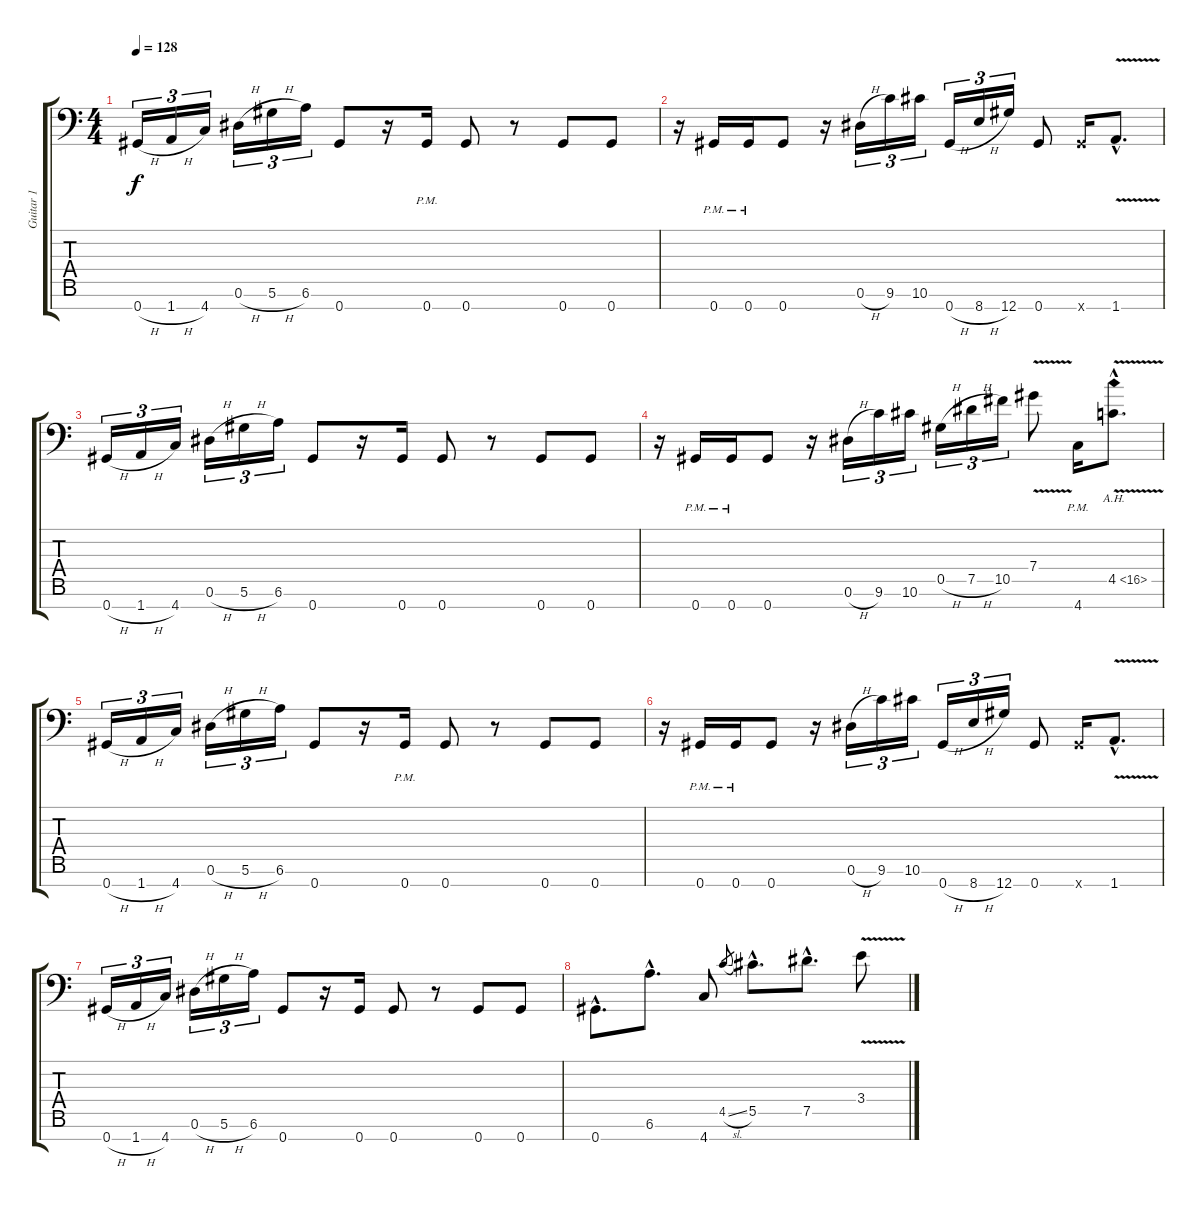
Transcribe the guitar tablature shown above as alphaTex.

\track ("Guitar 1" "Guitar 1") {instrument distortionguitar}
\staff {score tabs}
\tuning (Eb4 Bb3 Gb3 Db3 Ab2 Eb2 Ab1) {hide}
\ts (4 4)
\tempo 128
\clef f4
\ks c
0.7{h}.16{tu (3 2) dy f} 1.7{h}.16{tu (3 2)} 4.7.16{tu (3 2)} 0.6{h}.16{tu (3 2)} 5.6{h}.16{tu (3 2)} 6.6.16{tu (3 2)} 0.7.8 r.16 0.7{pm}.16 0.7.8 r.8 0.7.8 0.7.8 |
r.16 0.7{pm}.16 0.7{pm}.16 0.7.8 r.16 0.6{h}.16{tu (3 2)} 9.6.16{tu (3 2)} 10.6.16{tu (3 2)} 0.7{h}.16{tu (3 2)} 8.7{h}.16{tu (3 2)} 12.7.16{tu (3 2)} 0.7.8 0.7{x}.16 1.7{v hac}.8{d} |
0.7{h}.16{tu (3 2)} 1.7{h}.16{tu (3 2)} 4.7.16{tu (3 2)} 0.6{h}.16{tu (3 2)} 5.6{h}.16{tu (3 2)} 6.6.16{tu (3 2)} 0.7.8 r.16 0.7.16 0.7.8 r.8 0.7.8 0.7.8 |
r.16 0.7{pm}.16 0.7{pm}.16 0.7.8 r.16 0.6{h}.16{tu (3 2)} 9.6.16{tu (3 2)} 10.6.16{tu (3 2)} 0.5{h}.16{tu (3 2)} 7.5{h}.16{tu (3 2)} 10.5.16{tu (3 2)} 7.4{v}.8 4.7{pm}.16 4.5{ah 12 v hac}.8{d} |
0.7{h}.16{tu (3 2)} 1.7{h}.16{tu (3 2)} 4.7.16{tu (3 2)} 0.6{h}.16{tu (3 2)} 5.6{h}.16{tu (3 2)} 6.6.16{tu (3 2)} 0.7.8 r.16 0.7{pm}.16 0.7.8 r.8 0.7.8 0.7.8 |
r.16 0.7{pm}.16 0.7{pm}.16 0.7.8 r.16 0.6{h}.16{tu (3 2)} 9.6.16{tu (3 2)} 10.6.16{tu (3 2)} 0.7{h}.16{tu (3 2)} 8.7{h}.16{tu (3 2)} 12.7.16{tu (3 2)} 0.7.8 0.7{x}.16 1.7{v hac}.8{d} |
0.7{h}.16{tu (3 2)} 1.7{h}.16{tu (3 2)} 4.7.16{tu (3 2)} 0.6{h}.16{tu (3 2)} 5.6{h}.16{tu (3 2)} 6.6.16{tu (3 2)} 0.7.8 r.16 0.7.16 0.7.8 r.8 0.7.8 0.7.8 |
0.7{hac}.8{d} 6.6{hac}.8{d} 4.7.8 4.5{sl}.8{gr} 5.5{hac}.8{d} 7.5{hac}.8{d} 3.4{v}.8
